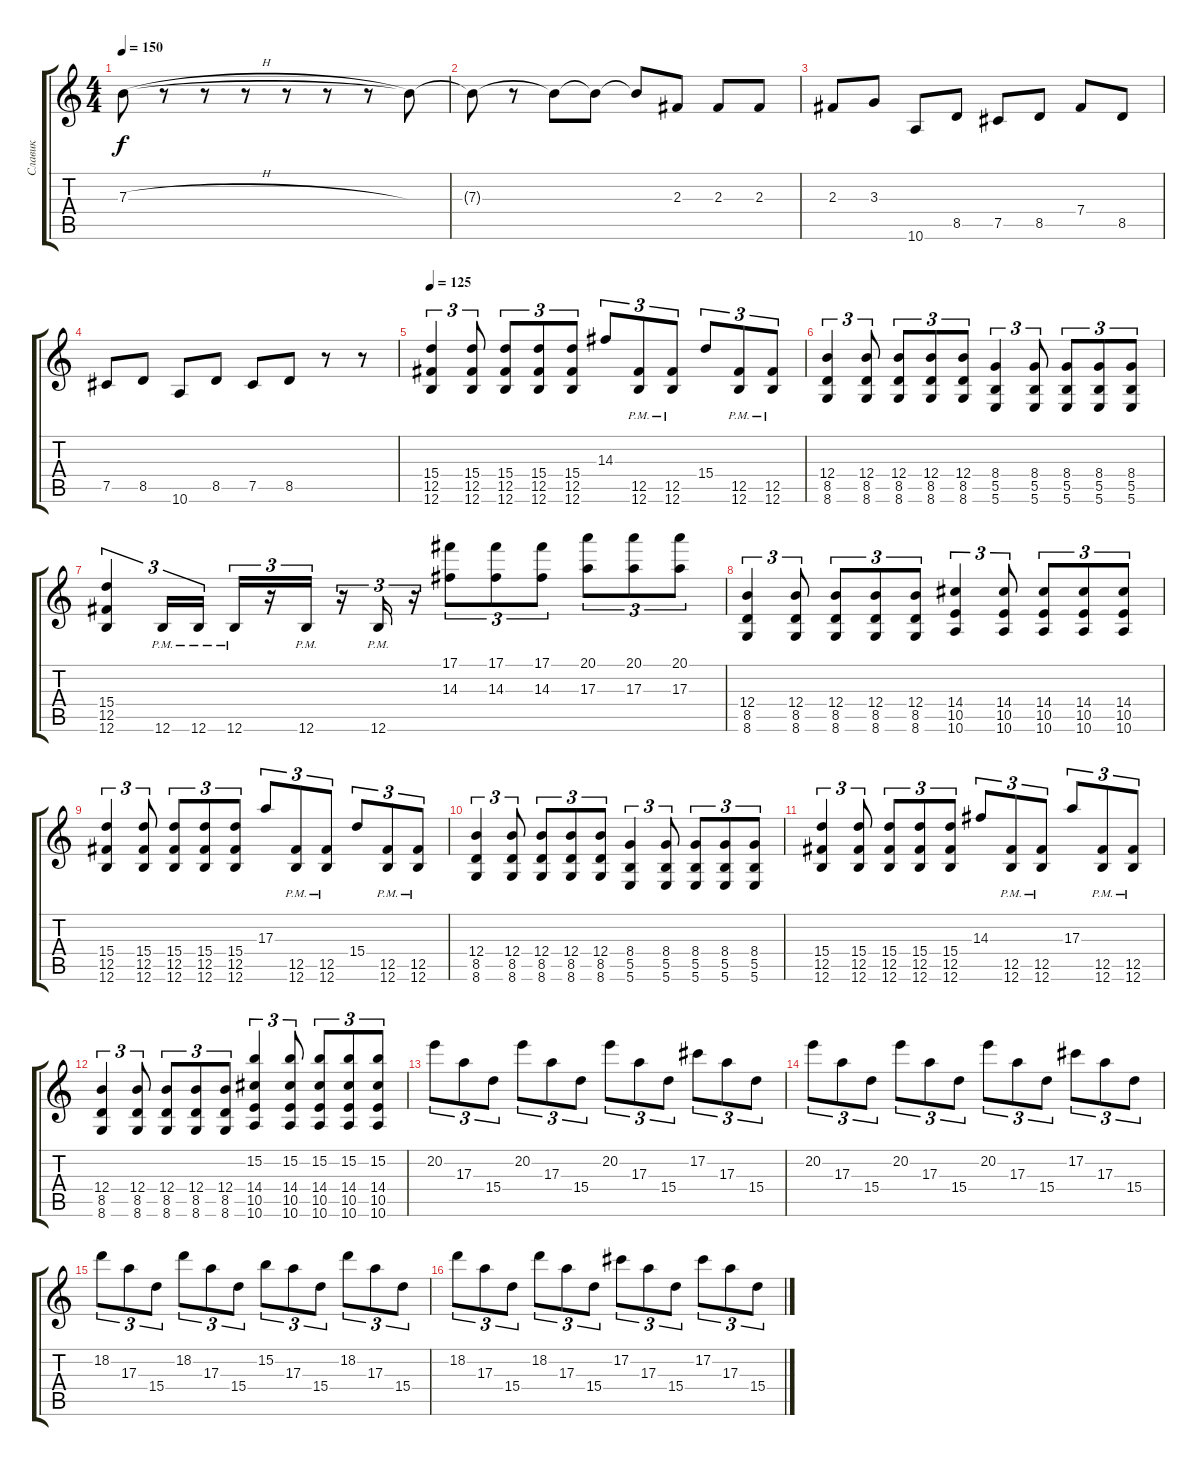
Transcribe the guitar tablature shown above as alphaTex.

\track ("Славик" "Славик") {instrument distortionguitar}
\staff {score tabs}
\tuning (Db4 Ab3 E3 B2 Gb2 B1) {hide}
\ts (4 4)
\tempo 150
\clef g2
\ks c
7.3{h}.8{dy f} r.8 r.8 r.8 r.8 r.8 r.8 7.3{t}.8 |
7.3{t}.8 r.8 7.3{t}.8 7.3{t}.8 7.3{t}.8 2.3.8 2.3.8 2.3.8 |
2.3.8 3.3.8 10.6.8 8.5.8 7.5.8 8.5.8 7.4.8 8.5.8 |
7.5.8 8.5.8 10.6.8 8.5.8 7.5.8 8.5.8 r.8 r.8 |
\tempo 125
(15.4 12.5 12.6).4{tu (3 2)} (15.4 12.5 12.6).8{tu (3 2)} (15.4 12.5 12.6).8{tu (3 2)} (15.4 12.5 12.6).8{tu (3 2)} (15.4 12.5 12.6).8{tu (3 2)} 14.3.8{tu (3 2)} (12.5{pm} 12.6{pm}).8{tu (3 2)} (12.5{pm} 12.6{pm}).8{tu (3 2)} 15.4.8{tu (3 2)} (12.5{pm} 12.6{pm}).8{tu (3 2)} (12.5{pm} 12.6{pm}).8{tu (3 2)} |
(12.4 8.5 8.6).4{tu (3 2)} (12.4 8.5 8.6).8{tu (3 2)} (12.4 8.5 8.6).8{tu (3 2)} (12.4 8.5 8.6).8{tu (3 2)} (12.4 8.5 8.6).8{tu (3 2)} (8.4 5.5 5.6).4{tu (3 2)} (8.4 5.5 5.6).8{tu (3 2)} (8.4 5.5 5.6).8{tu (3 2)} (8.4 5.5 5.6).8{tu (3 2)} (8.4 5.5 5.6).8{tu (3 2)} |
(15.4 12.5 12.6).4{tu (3 2)} 12.6{pm}.16{tu (3 2)} 12.6{pm}.16{tu (3 2)} 12.6{pm}.16{tu (3 2)} r.16{tu (3 2)} 12.6{pm}.16{tu (3 2)} r.16{tu (3 2)} 12.6{pm}.16{tu (3 2)} r.16{tu (3 2)} (17.1 14.3).8{tu (3 2)} (17.1 14.3).8{tu (3 2)} (17.1 14.3).8{tu (3 2)} (20.1 17.3).8{tu (3 2)} (20.1 17.3).8{tu (3 2)} (20.1 17.3).8{tu (3 2)} |
(12.4 8.5 8.6).4{tu (3 2)} (12.4 8.5 8.6).8{tu (3 2)} (12.4 8.5 8.6).8{tu (3 2)} (12.4 8.5 8.6).8{tu (3 2)} (12.4 8.5 8.6).8{tu (3 2)} (14.4 10.5 10.6).4{tu (3 2)} (14.4 10.5 10.6).8{tu (3 2)} (14.4 10.5 10.6).8{tu (3 2)} (14.4 10.5 10.6).8{tu (3 2)} (14.4 10.5 10.6).8{tu (3 2)} |
(15.4 12.5 12.6).4{tu (3 2)} (15.4 12.5 12.6).8{tu (3 2)} (15.4 12.5 12.6).8{tu (3 2)} (15.4 12.5 12.6).8{tu (3 2)} (15.4 12.5 12.6).8{tu (3 2)} 17.3.8{tu (3 2)} (12.5{pm} 12.6{pm}).8{tu (3 2)} (12.5{pm} 12.6{pm}).8{tu (3 2)} 15.4.8{tu (3 2)} (12.5{pm} 12.6{pm}).8{tu (3 2)} (12.5{pm} 12.6{pm}).8{tu (3 2)} |
(12.4 8.5 8.6).4{tu (3 2)} (12.4 8.5 8.6).8{tu (3 2)} (12.4 8.5 8.6).8{tu (3 2)} (12.4 8.5 8.6).8{tu (3 2)} (12.4 8.5 8.6).8{tu (3 2)} (8.4 5.5 5.6).4{tu (3 2)} (8.4 5.5 5.6).8{tu (3 2)} (8.4 5.5 5.6).8{tu (3 2)} (8.4 5.5 5.6).8{tu (3 2)} (8.4 5.5 5.6).8{tu (3 2)} |
(15.4 12.5 12.6).4{tu (3 2)} (15.4 12.5 12.6).8{tu (3 2)} (15.4 12.5 12.6).8{tu (3 2)} (15.4 12.5 12.6).8{tu (3 2)} (15.4 12.5 12.6).8{tu (3 2)} 14.3.8{tu (3 2)} (12.5{pm} 12.6{pm}).8{tu (3 2)} (12.5{pm} 12.6{pm}).8{tu (3 2)} 17.3.8{tu (3 2)} (12.5{pm} 12.6{pm}).8{tu (3 2)} (12.5{pm} 12.6{pm}).8{tu (3 2)} |
(12.4 8.5 8.6).4{tu (3 2)} (12.4 8.5 8.6).8{tu (3 2)} (12.4 8.5 8.6).8{tu (3 2)} (12.4 8.5 8.6).8{tu (3 2)} (12.4 8.5 8.6).8{tu (3 2)} (15.2 14.4 10.5 10.6).4{tu (3 2)} (15.2 14.4 10.5 10.6).8{tu (3 2)} (15.2 14.4 10.5 10.6).8{tu (3 2)} (15.2 14.4 10.5 10.6).8{tu (3 2)} (15.2 14.4 10.5 10.6).8{tu (3 2)} |
20.2.8{tu (3 2)} 17.3.8{tu (3 2)} 15.4.8{tu (3 2)} 20.2.8{tu (3 2)} 17.3.8{tu (3 2)} 15.4.8{tu (3 2)} 20.2.8{tu (3 2)} 17.3.8{tu (3 2)} 15.4.8{tu (3 2)} 17.2.8{tu (3 2)} 17.3.8{tu (3 2)} 15.4.8{tu (3 2)} |
20.2.8{tu (3 2)} 17.3.8{tu (3 2)} 15.4.8{tu (3 2)} 20.2.8{tu (3 2)} 17.3.8{tu (3 2)} 15.4.8{tu (3 2)} 20.2.8{tu (3 2)} 17.3.8{tu (3 2)} 15.4.8{tu (3 2)} 17.2.8{tu (3 2)} 17.3.8{tu (3 2)} 15.4.8{tu (3 2)} |
18.2.8{tu (3 2)} 17.3.8{tu (3 2)} 15.4.8{tu (3 2)} 18.2.8{tu (3 2)} 17.3.8{tu (3 2)} 15.4.8{tu (3 2)} 15.2.8{tu (3 2)} 17.3.8{tu (3 2)} 15.4.8{tu (3 2)} 18.2.8{tu (3 2)} 17.3.8{tu (3 2)} 15.4.8{tu (3 2)} |
18.2.8{tu (3 2)} 17.3.8{tu (3 2)} 15.4.8{tu (3 2)} 18.2.8{tu (3 2)} 17.3.8{tu (3 2)} 15.4.8{tu (3 2)} 17.2.8{tu (3 2)} 17.3.8{tu (3 2)} 15.4.8{tu (3 2)} 17.2.8{tu (3 2)} 17.3.8{tu (3 2)} 15.4.8{tu (3 2)}
